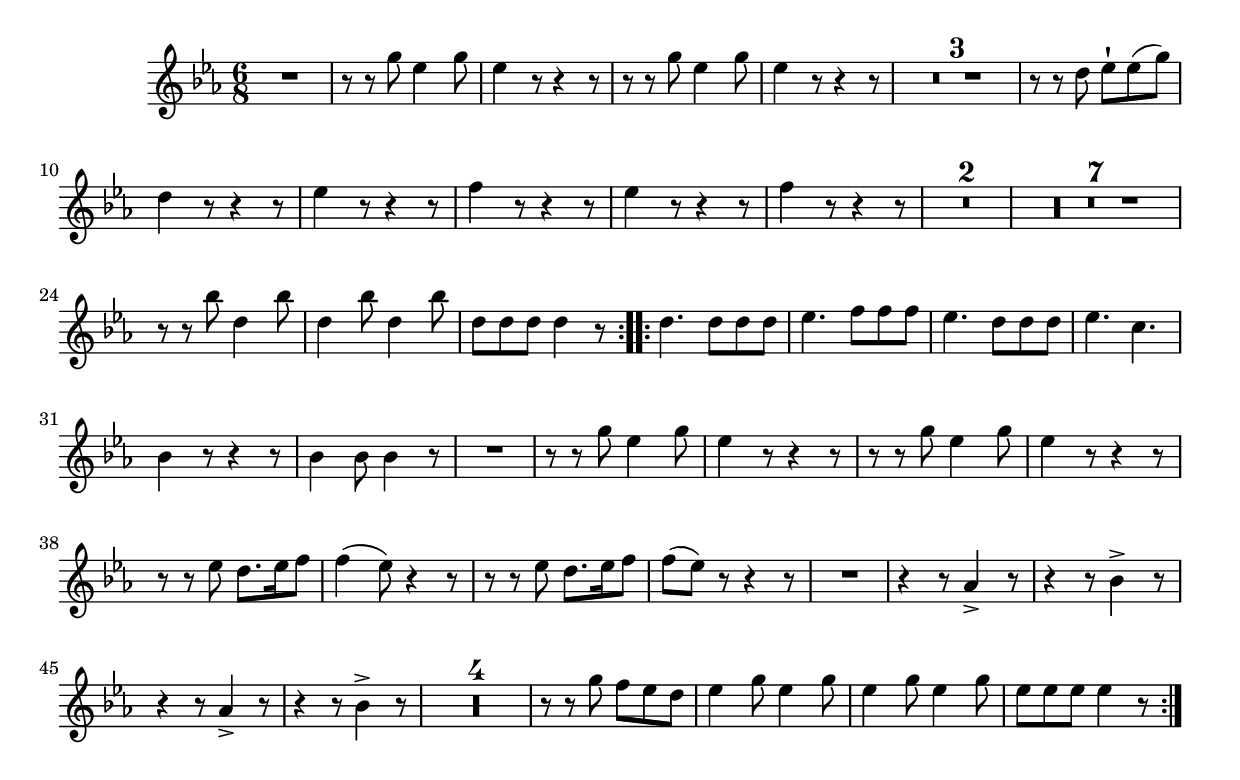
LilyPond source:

\version "2.16.0"      %Gossec - Symphonie si bémol
                        %Hautbois2 - 2e mvt  (ou flûte2)
\relative c''{
\clef treble
\key ees \major
\time 6/8




R2.
r8 r g' ees4 g8
ees4 r8 r4 r8
r r g ees4 g8
ees4 r8 r4 r8
\set Score.skipBars = ##t R2. * 3
%
%
r8 r d ees-| ees( g)
d4 r8 r4 r8
ees4 r8 r4 r8
f4 r8 r4 r8
ees4 r8 r4 r8
f4 r8 r4 r8
\set Score.skipBars = ##t R2. * 2
%
\set Score.skipBars = ##t R2. * 7
%
%
%
%
%
%
r8 r bes d,4 bes'8
d,4 bes'8 d,4 bes'8
d, d d d4 r8 \bar ":|:"
d4. d8 d d
ees4. f8 f f
ees4. d8 d d
ees4. c
bes4 r8 r4 r8
bes4 bes8 bes4 r8
R2.
r8 r g' ees4 g8
ees4 r8 r4 r8
r r g ees4 g8
ees4 r8 r4 r8 
r r ees d8. ees16 f8
f4( ees8) r4 r8
r r ees  d8. ees16 f8
f( ees) r r4 r8
R2.
r4 r8 aes,4-> r8
r4 r8 bes4-> r8
r4 r8 aes4-> r8
r4 r8 bes4-> r8
\set Score.skipBars = ##t R2. * 4
%
%
%
r8 r g' f ees d
ees4 g8 ees4 g8
ees4 g8 ees4 g8
ees ees ees ees4 r8 \bar ":|" 
}
